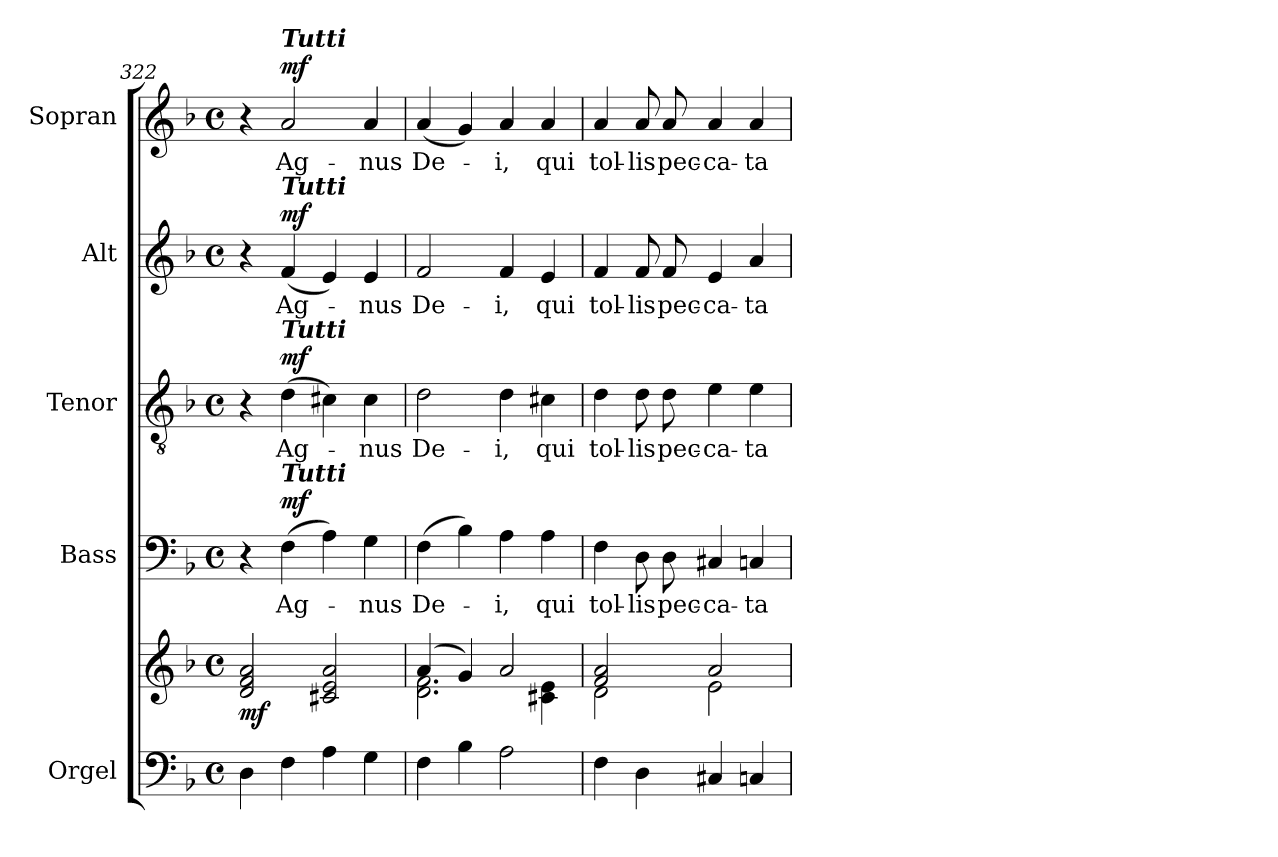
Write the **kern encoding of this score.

**kern	**kern	**dynam	**kern	**text	**dynam	**kern	**text	**dynam	**kern	**text	**dynam	**kern	**text	**dynam
*part5	*part5	*part5	*part4	*part4	*part4	*part3	*part3	*part3	*part2	*part2	*part2	*part1	*part1	*part1
*staff6	*staff5	*staff5/6	*staff4	*staff4	*staff4	*staff3	*staff3	*staff3	*staff2	*staff2	*staff2	*staff1	*staff1	*staff1
*I"Orgel	*	*	*I"Bass	*	*	*I"Tenor	*	*	*I"Alt	*	*	*I"Sopran	*	*
*I'Org.	*	*	*I'B.	*	*	*I'T.	*	*	*I'A.	*	*	*I'S.	*	*
*clefF4	*clefG2	*	*clefF4	*	*	*clefGv2	*	*	*clefG2	*	*	*clefG2	*	*
*k[b-]	*k[b-]	*	*k[b-]	*	*	*k[b-]	*	*	*k[b-]	*	*	*k[b-]	*	*
*F:	*F:	*	*F:	*	*	*F:	*	*	*F:	*	*	*F:	*	*
*M4/4	*M4/4	*	*M4/4	*	*	*M4/4	*	*	*M4/4	*	*	*M4/4	*	*
*met(c)	*met(c)	*	*met(c)	*	*	*met(c)	*	*	*met(c)	*	*	*met(c)	*	*
=322	=322	=322	=322	=322	=322	=322	=322	=322	=322	=322	=322	=322	=322	=322
!	!	!LO:DY:b	!	!	!	!	!	!	!	!	!	!	!	!
4D\	2d/ 2f/ 2a/	mf	4r	.	.	4r	.	.	4r	.	.	4r	.	.
!	!	!	!	!	!	!	!	!	!	!	!	!LO:TX:a:Bi:t=Tutti	!	!
!	!	!	!	!	!	!	!	!	!LO:TX:a:Bi:t=Tutti	!	!	!	!	!
!	!	!	!	!	!	!LO:TX:a:Bi:t=Tutti	!	!	!	!	!	!	!	!
!	!	!	!LO:TX:a:Bi:t=Tutti	!	!	!	!	!	!	!	!	!	!	!
!	!	!	!	!	!LO:DY:a	!	!	!LO:DY:a	!	!	!LO:DY:a	!	!	!LO:DY:a
4F\	.	.	(4F\	Ag-	mf	(4d\	Ag-	mf	(4f/	Ag-	mf	2a/	Ag-	mf
4A\	2c#X/ 2e/ 2a/	.	4A\)	.	.	4c#X\)	.	.	4e/)	.	.	.	.	.
4G\	.	.	4G\	-nus	.	4c#\	-nus	.	4e/	-nus	.	4a/	-nus	.
!!LO:LB:g=z
=323	=323	=323	=323	=323	=323	=323	=323	=323	=323	=323	=323	=323	=323	=323
*	*^	*	*	*	*	*	*	*	*	*	*	*	*	*
4F\	(4a/	2.d\ 2.f\	.	(4F\	De-	.	2d\	De-	.	2f/	De-	.	(4a/	De-	.
4B-\	4g/)	.	.	4B-\)	.	.	.	.	.	.	.	.	4g/)	.	.
2A\	2a/	.	.	4A\	-i,	.	4d\	-i,	.	4f/	-i,	.	4a/	-i,	.
.	.	4c#X\ 4e\	.	4A\	qui	.	4c#X\	qui	.	4e/	qui	.	4a/	qui	.
=324	=324	=324	=324	=324	=324	=324	=324	=324	=324	=324	=324	=324	=324	=324	=324
4F\	2f/ 2a/	2d\	.	4F\	tol-	.	4d\	tol-	.	4f/	tol-	.	4a/	tol-	.
4D\	.	.	.	8D\	-lis	.	8d\	-lis	.	8f/	-lis	.	8a/	-lis	.
.	.	.	.	8D\	pec-	.	8d\	pec-	.	8f/	pec-	.	8a/	pec-	.
4C#X/	2a/	2e\	.	4C#X/	-ca-	.	4e\	-ca-	.	4e/	-ca-	.	4a/	-ca-	.
4Cn/	.	.	.	4Cn/	-ta	.	4e\	-ta	.	4a/	-ta	.	4a/	-ta	.
*	*v	*v	*	*	*	*	*	*	*	*	*	*	*	*	*
=	=	=	=	=	=	=	=	=	=	=	=	=	=	=
*-	*-	*-	*-	*-	*-	*-	*-	*-	*-	*-	*-	*-	*-	*-
